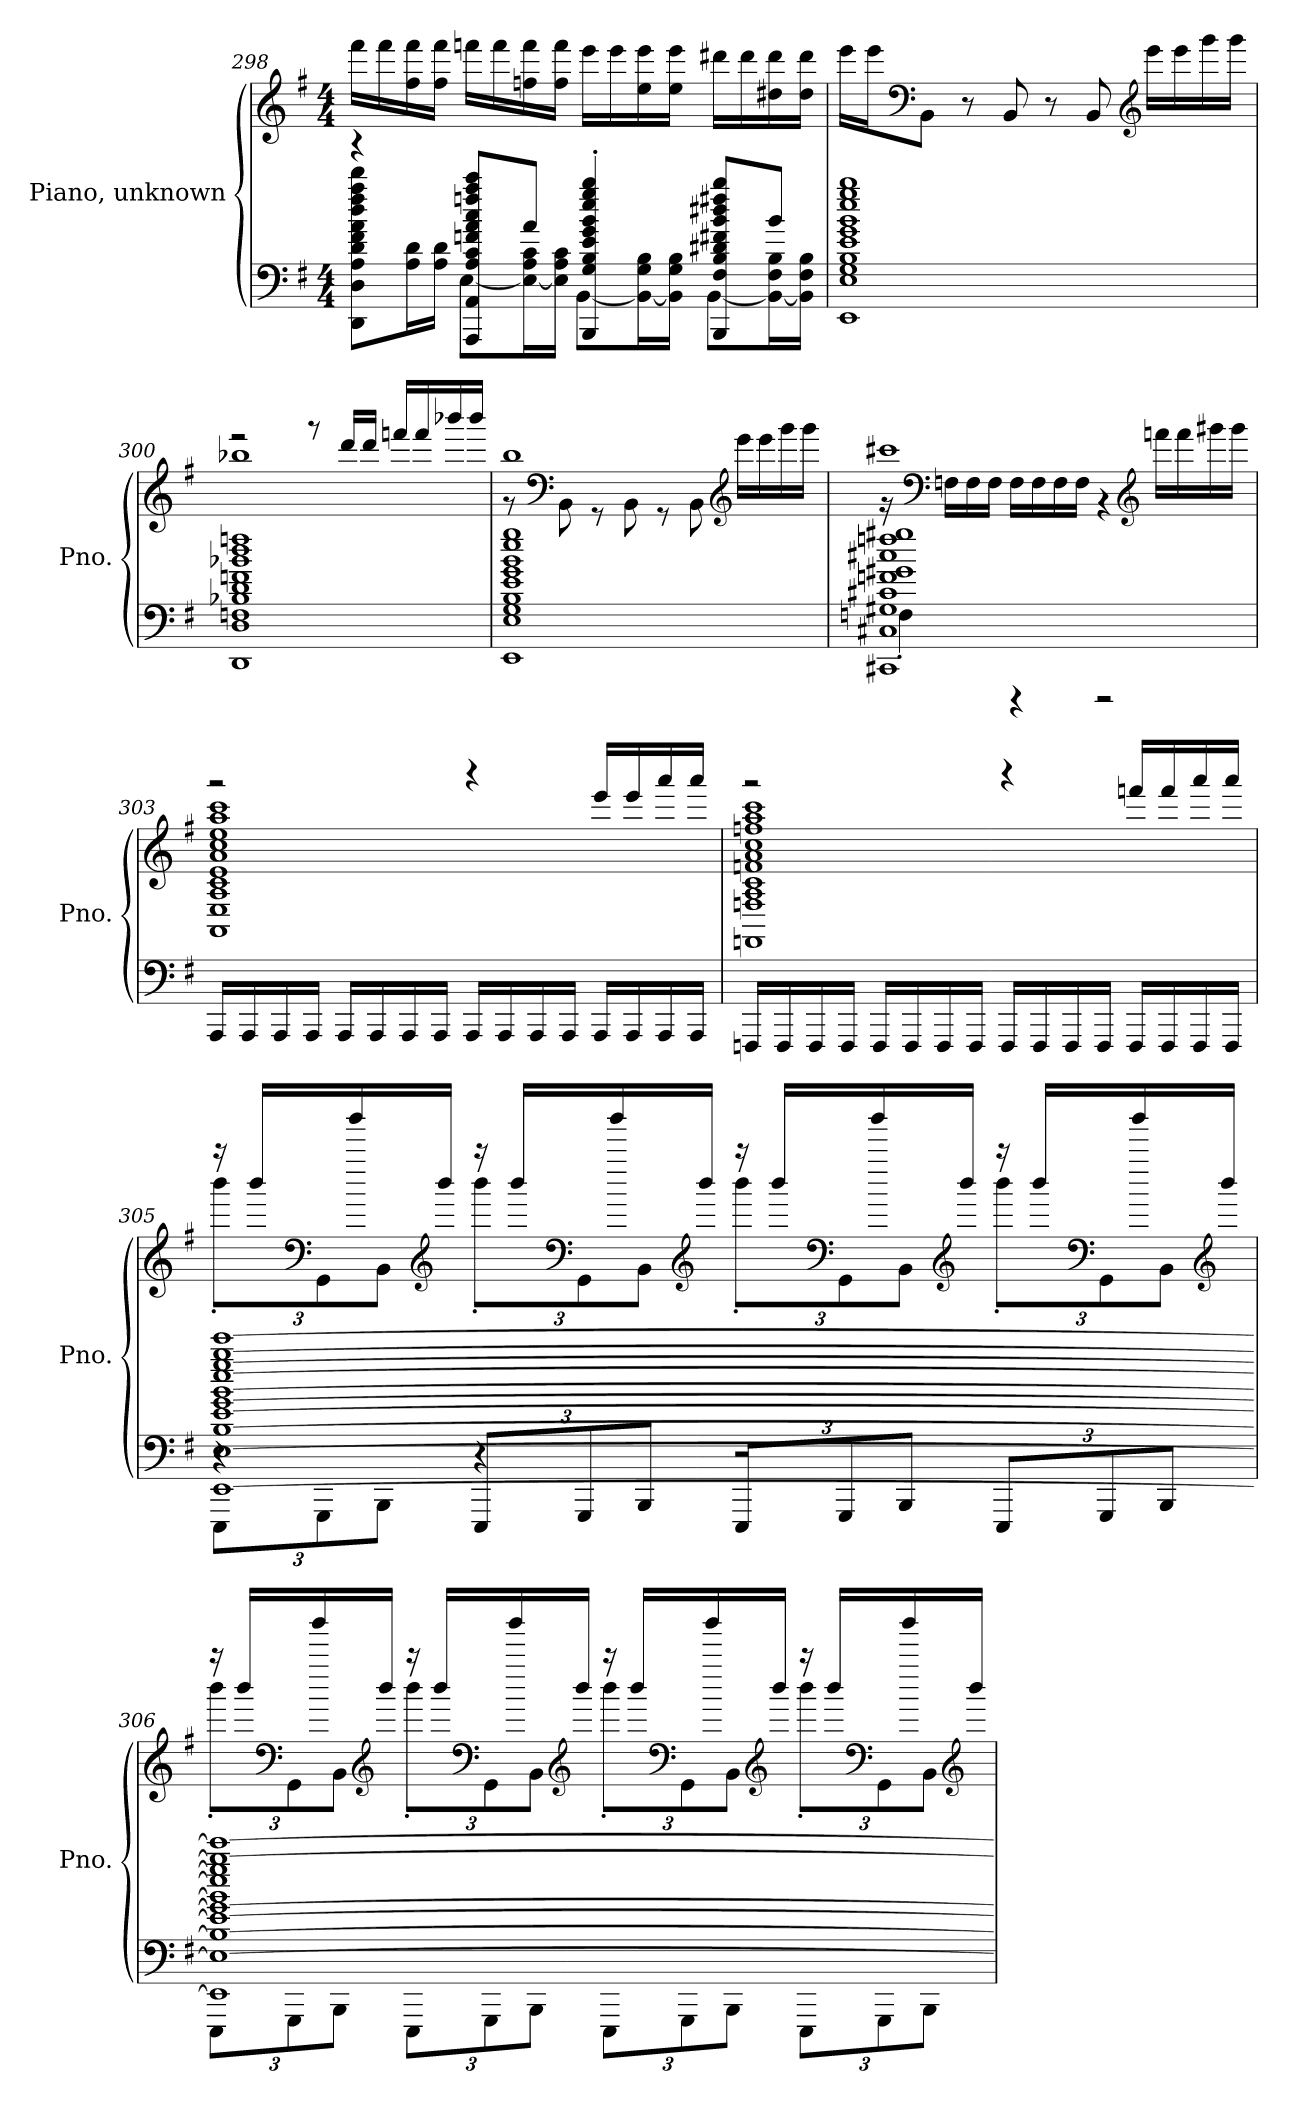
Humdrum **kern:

**kern	**kern
*part1	*part1
*staff2	*staff1
*I"Piano, unknown	*
*I'Pno.	*
!!LO:LB:g=z
*clefF4	*clefG2
*k[f#]	*k[f#]
*M4/4	*M4/4
=298	=298
*^	*
4r	8DD\ 8D\ 8A\ 8d\ 8f#\ 8a\ 8dd\ 8ff#\ 8aa\ 8ddd\L	16fff#\LL
.	.	16fff#\
.	16A\ 16d\L	16ff#\ 16fff#\
.	16A\ 16d\JJ	16ff#\ 16fff#\JJ
8AAA/ 8AA/ 8A/ 8c/ 8fn/ 8a/ 8cc/ 8ffn/ 8aa/ 8ccc/L	[8E\L	16fffn\LL
.	.	16fff\
8a/J	16E\_ 16A\ 16c\L	16ffn\ 16fff\
.	16E\] 16A\ 16c\JJ	16ff\ 16fff\JJ
4BBB/' 4G/' 4B/' 4e/' 4g/' 4b/' 4ee/' 4gg/' 4bb/'	[8BB\L	16eee\LL
.	.	16eee\
.	16BB\_ 16G\ 16B\L	16ee\ 16eee\
.	16BB\] 16G\ 16B\JJ	16ee\ 16eee\JJ
8BBB/ 8F#/ 8B/ 8d#X/ 8f#X/ 8b/ 8dd#X/ 8ff#X/ 8bb/L	[8BB\L	16ddd#X\LL
.	.	16ddd#\
8b/J	16BB\_ 16F#\ 16B\L	16dd#X\ 16ddd#\
.	16BB\] 16F#\ 16B\JJ	16dd#\ 16ddd#\JJ
*v	*v	*
=299	=299
1EE 1E 1G 1B 1e 1g 1b 1ee 1gg 1bb	16eee\LL
.	16eee\J
*	*clefF4
.	8BB\J
.	8r
.	8BB/
.	8r
.	8BB/
*	*clefG2
.	16eee\LL
.	16eee\
.	16ggg\
.	16ggg\JJ
!!LO:LB:g=z
=300	=300
*	*^
1DD 1D 1Fn 1B-X 1d 1fn 1b-X 1dd 1ffn	2r	1bb-X
.	8r	.
.	16ddd/LL	.
.	16ddd/JJ	.
.	16fffn/LL	.
.	16fff/	.
.	16bbb-X/	.
.	16bbb-/JJ	.
=301	=301	=301
1EE 1E 1G 1B 1e 1g 1b 1ee 1gg	1bb	8r
*	*clefF4	*
.	.	8BB\
.	.	8r
.	.	8BB\
.	.	8r
.	.	8BB\
*	*clefG2	*
.	.	16eee\LL
.	.	16eee\
.	.	16ggg\
.	.	16ggg\JJ
!!LO:PB:g=z	!!
=302	=302	=302
*^	*	*
1CC#X 1C#X 1G#X 1c#X 1fn 1g#X 1cc#X 1ffn 1gg#X	4Fn'\	1ccc#X	16r
*	*	*clefF4	*
.	.	.	16Fn\LL
.	.	.	16F\
.	.	.	16F\JJ
.	4r	.	16F\LL
.	.	.	16F\
.	.	.	16F\
.	.	.	16F\JJ
.	2r	.	4r
*	*	*clefG2	*
.	.	.	16fffn\LL
.	.	.	16fff\
.	.	.	16ggg#X\
.	.	.	16ggg#\JJ
*v	*v	*	*
=303	=303	=303
16AAA/LL	2r	1AA 1E 1A 1c 1e 1a 1cc 1ee 1aa 1ccc
16AAA/	.	.
16AAA/	.	.
16AAA/JJ	.	.
16AAA/LL	.	.
16AAA/	.	.
16AAA/	.	.
16AAA/JJ	.	.
16AAA/LL	4r	.
16AAA/	.	.
16AAA/	.	.
16AAA/JJ	.	.
16AAA/LL	16eee/LL	.
16AAA/	16eee/	.
16AAA/	16aaa/	.
16AAA/JJ	16aaa/JJ	.
!!LO:LB:g=z	!!
=304	=304	=304
16FFFn/LL	2r	1FFn 1Fn 1A 1c 1fn 1a 1cc 1ffn 1aa 1ccc
16FFF/	.	.
16FFF/	.	.
16FFF/JJ	.	.
16FFF/LL	.	.
16FFF/	.	.
16FFF/	.	.
16FFF/JJ	.	.
16FFF/LL	4r	.
16FFF/	.	.
16FFF/	.	.
16FFF/JJ	.	.
16FFF/LL	16fffn/LL	.
16FFF/	16fff/	.
16FFF/	16aaa/	.
16FFF/JJ	16aaa/JJ	.
!!LO:LB:g=z	!!
=305	=305	=305
*^	*	*
*	*Xbrackettup	*	*Xbrackettup
*	*^	*	*
[1EE [1E [1B [1e [1g [1b [1ee [1gg [1bb [1eee	12EEE\L	4r	16r	12bbb'\L
.	.	.	16bbb/LL	.
*	*	*	*clefF4	*
.	12GGG\	.	.	12GG\
.	.	.	16bbb/	.
.	12BBB\J	.	.	12BB\J
*	*	*	*clefG2	*
.	.	.	16bbb/JJ	.
.	4r	12EEE/L	16r	12bbb'\L
.	.	.	16bbb/LL	.
*	*	*	*clefF4	*
.	.	12GGG/	.	12GG\
.	.	.	16bbb/	.
.	.	12BBB/J	.	12BB\J
*	*	*	*clefG2	*
.	.	.	16bbb/JJ	.
.	2r	12EEE/L	16r	12bbb'\L
.	.	.	16bbb/LL	.
*	*	*	*clefF4	*
.	.	12GGG/	.	12GG\
.	.	.	16bbb/	.
.	.	12BBB/J	.	12BB\J
*	*	*	*clefG2	*
.	.	.	16bbb/JJ	.
.	.	12EEE/L	16r	12bbb'\L
.	.	.	16bbb/LL	.
*	*	*	*clefF4	*
.	.	12GGG/	.	12GG\
.	.	.	16bbb/	.
.	.	12BBB/J	.	12BB\J
*	*	*	*clefG2	*
.	.	.	16bbb/JJ	.
*	*v	*v	*	*
!!LO:LB:g=z	!!
=306	=306	=306	=306
1EE] 1E_ 1B_ 1e_ 1g_ 1b] 1ee] 1gg] 1bb_ 1eee_	12EEE\L	16r	12bbb'\L
.	.	16bbb/LL	.
*	*	*clefF4	*
.	12GGG\	.	12GG\
.	.	16bbb/	.
.	12BBB\J	.	12BB\J
*	*	*clefG2	*
.	.	16bbb/JJ	.
.	12EEE\L	16r	12bbb'\L
.	.	16bbb/LL	.
*	*	*clefF4	*
.	12GGG\	.	12GG\
.	.	16bbb/	.
.	12BBB\J	.	12BB\J
*	*	*clefG2	*
.	.	16bbb/JJ	.
.	12EEE\L	16r	12bbb'\L
.	.	16bbb/LL	.
*	*	*clefF4	*
.	12GGG\	.	12GG\
.	.	16bbb/	.
.	12BBB\J	.	12BB\J
*	*	*clefG2	*
.	.	16bbb/JJ	.
.	12EEE\L	16r	12bbb'\L
.	.	16bbb/LL	.
*	*	*clefF4	*
.	12GGG\	.	12GG\
.	.	16bbb/	.
.	12BBB\J	.	12BB\J
*	*	*clefG2	*
.	.	16bbb/JJ	.
*v	*v	*	*
*	*v	*v
=	=
*-	*-
